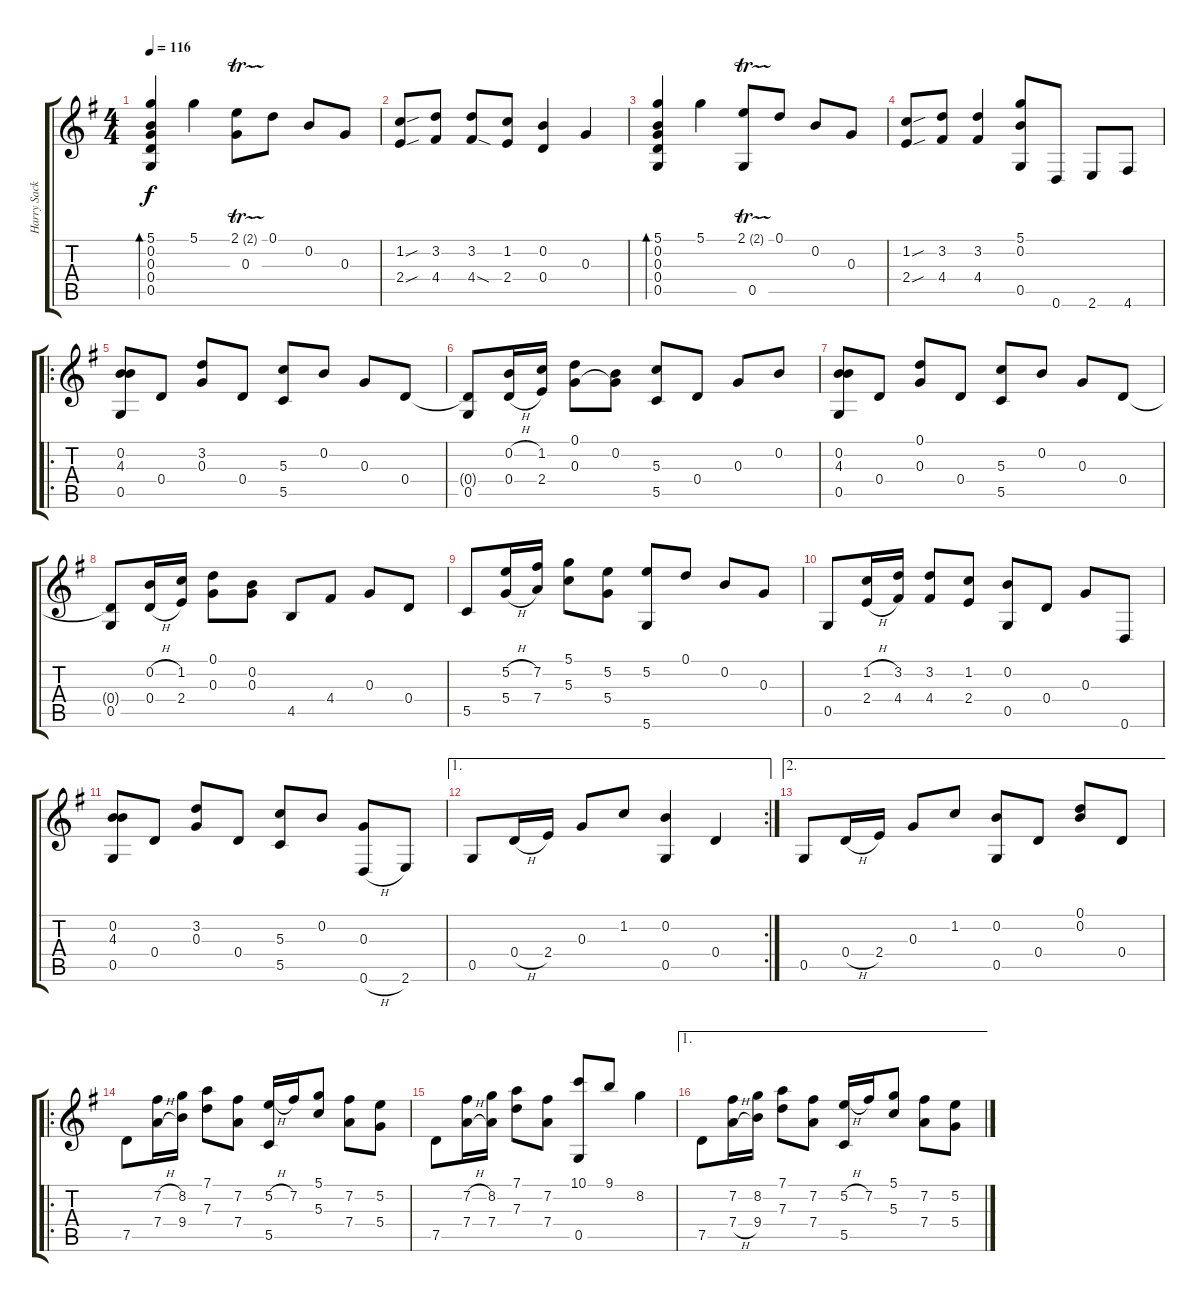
\track ("Harry Sacksioni" "Harry Sack") {instrument acousticguitarsteel}
\staff {score tabs}
\tuning (D4 B3 G3 D3 G2 D2) {hide}
\ts (4 4)
\tempo 116
\clef g2
\ks g
(5.1 0.2 0.3 0.4 0.5).4{bd 60 dy f instrument acousticguitarsteel} 5.1.4 (2.1{tr (2 16)} 0.3).8 0.1.8 0.2.8 0.3.8 |
(1.2{sou} 2.4{sou}).8 (3.2 4.4).8 (3.2 4.4{sod}).8 (1.2 2.4).8 (0.2 0.4).4 0.3.4 |
(5.1 0.2 0.3 0.4 0.5).4{bd 60} 5.1.4 (2.1{tr (2 16)} 0.5).8 0.1.8 0.2.8 0.3.8 |
(1.2{sou} 2.4{sou}).8 (3.2 4.4).8 (3.2 4.4).4 (5.1 0.2 0.5).8 0.6.8 2.6.8 4.6.8 |
\ro
(0.2 4.3 0.5).8 0.4.8 (3.2 0.3).8 0.4.8 (5.3 5.5).8 0.2.8 0.3.8 0.4.8 |
(0.4{t} 0.5).8 (0.2{h} 0.4{h}).16 (1.2 2.4).16 (0.1 0.3).8 (0.2 0.3{t}).8 (5.3 5.5).8 0.4.8 0.3.8 0.2.8 |
(0.2 4.3 0.5).8 0.4.8 (0.1 0.3).8 0.4.8 (5.3 5.5).8 0.2.8 0.3.8 0.4.8 |
(0.4{t} 0.5).8 (0.2{h} 0.4{h}).16 (1.2 2.4).16 (0.1 0.3).8 (0.2 0.3).8 4.5.8 4.4.8 0.3.8 0.4.8 |
5.5.8 (5.2{h} 5.4{h}).16 (7.2 7.4).16 (5.1 5.3).8 (5.2 5.4).8 (5.2 5.6).8 0.1.8 0.2.8 0.3.8 |
0.5.8 (1.2{h} 2.4{h}).16 (3.2 4.4).16 (3.2 4.4).8 (1.2 2.4).8 (0.2 0.5).8 0.4.8 0.3.8 0.6.8 |
(0.2 4.3 0.5).8 0.4.8 (3.2 0.3).8 0.4.8 (5.3 5.5).8 0.2.8 (0.3 0.6{h}).8 2.6.8 |
\ae 1
\rc 2
0.5.8 0.4{h}.16 2.4.16 0.3.8 1.2.8 (0.2 0.5).4 0.4.4 |
\ae 2
0.5.8 0.4{h}.16 2.4.16 0.3.8 1.2.8 (0.2 0.5).8 0.4.8 (0.1 0.2).8 0.4.8 |
\ro
7.5.8 (7.2{h} 7.4{h}).16 (8.2 9.4).16 (7.1 7.3).8 (7.2 7.4).8 (5.2{h} 5.5).16 7.2.16 (5.1 5.3).8 (7.2 7.4).8 (5.2 5.4).8 |
7.5.8 (7.2{h} 7.4{h}).16 (8.2 7.4).16 (7.1 7.3).8 (7.2 7.4).8 (10.1 0.5).8 9.1.8 8.2.4 |
\ae 1
7.5.8 (7.2 7.4{h}).16 (8.2 9.4).16 (7.1 7.3).8 (7.2 7.4).8 (5.2{h} 5.5).16 7.2.16 (5.1 5.3).8 (7.2 7.4).8 (5.2 5.4).8
